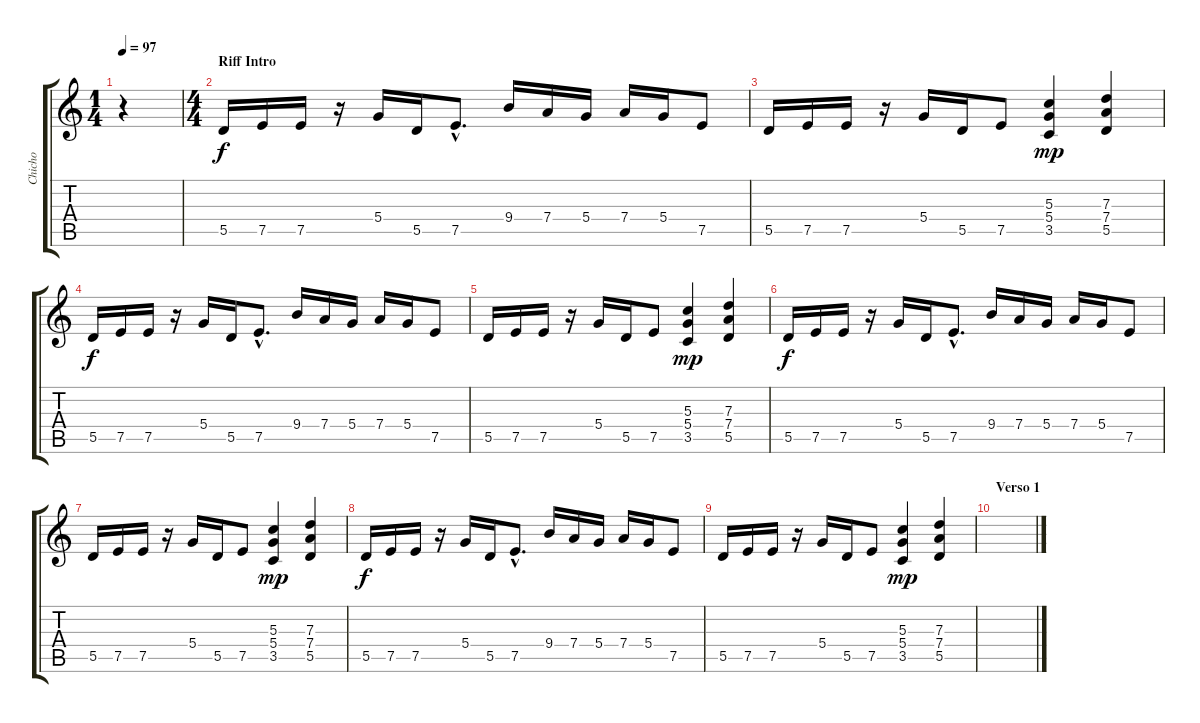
\track ("Chicho" "Chicho") {instrument distortionguitar}
\staff {score tabs}
\tuning (E4 B3 G3 D3 A2 E2) {hide}
\ts (1 4)
\tempo 97
\clef g2
\ks c
r.4{dy f instrument distortionguitar} |
\ts (4 4)
\section ("" "Riff Intro")
5.5.16 7.5.16 7.5.16 r.16 5.4.16 5.5.16 7.5{hac}.8{d} 9.4.16 7.4.16 5.4.16 7.4.16 5.4.16 7.5.8 |
5.5.16 7.5.16 7.5.16 r.16 5.4.16 5.5.16 7.5.8 (5.3 5.4 3.5).4{dy mp} (7.3 7.4 5.5).4 |
5.5.16{dy f} 7.5.16 7.5.16 r.16 5.4.16 5.5.16 7.5{hac}.8{d} 9.4.16 7.4.16 5.4.16 7.4.16 5.4.16 7.5.8 |
5.5.16 7.5.16 7.5.16 r.16 5.4.16 5.5.16 7.5.8 (5.3 5.4 3.5).4{dy mp} (7.3 7.4 5.5).4 |
5.5.16{dy f} 7.5.16 7.5.16 r.16 5.4.16 5.5.16 7.5{hac}.8{d} 9.4.16 7.4.16 5.4.16 7.4.16 5.4.16 7.5.8 |
5.5.16 7.5.16 7.5.16 r.16 5.4.16 5.5.16 7.5.8 (5.3 5.4 3.5).4{dy mp} (7.3 7.4 5.5).4 |
5.5.16{dy f} 7.5.16 7.5.16 r.16 5.4.16 5.5.16 7.5{hac}.8{d} 9.4.16 7.4.16 5.4.16 7.4.16 5.4.16 7.5.8 |
5.5.16 7.5.16 7.5.16 r.16 5.4.16 5.5.16 7.5.8 (5.3 5.4 3.5).4{dy mp} (7.3 7.4 5.5).4 |
\section ("" "Verso 1")
